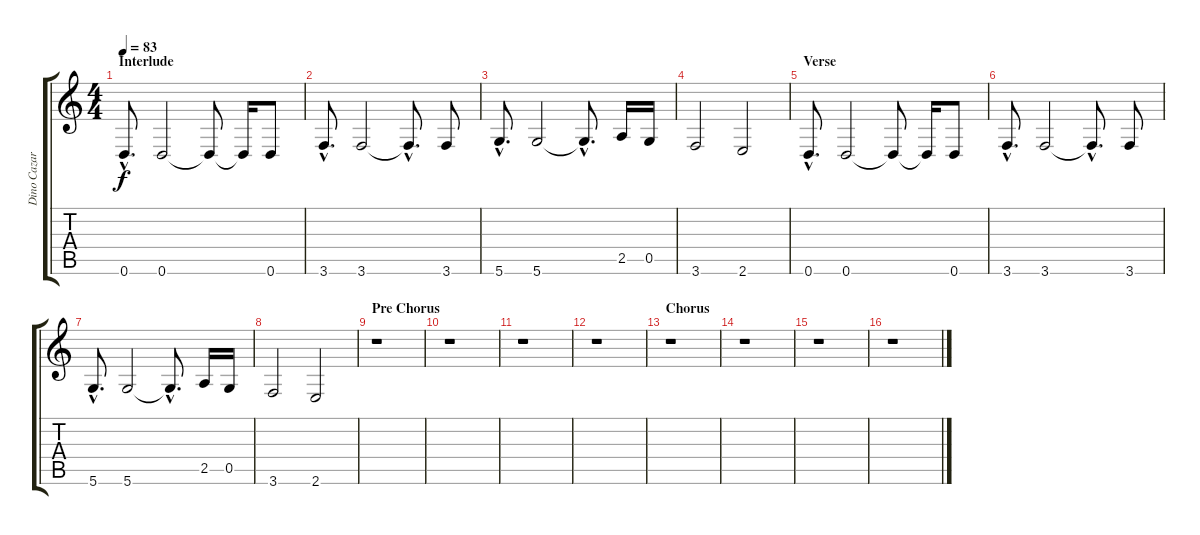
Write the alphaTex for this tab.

\track ("Dino Cazares 1" "Dino Cazar") {instrument acousticguitarsteel}
\staff {score tabs}
\tuning (D4 A3 F3 C3 G2 D2) {hide}
\ts (4 4)
\section ("" "Interlude")
\tempo 83
\clef g2
\ks c
0.6{hac}.8{d dy f} 0.6.2 0.6{t}.8 0.6{t}.16 0.6.8 |
3.6{hac}.8{d} 3.6.2 3.6{hac t}.8{d} 3.6.8 |
5.6{hac}.8{d} 5.6.2 5.6{hac t}.8{d} 2.5.16 0.5.16 |
3.6.2 2.6.2 |
\section ("" "Verse")
0.6{hac}.8{d} 0.6.2 0.6{t}.8 0.6{t}.16 0.6.8 |
3.6{hac}.8{d} 3.6.2 3.6{hac t}.8{d} 3.6.8 |
5.6{hac}.8{d} 5.6.2 5.6{hac t}.8{d} 2.5.16 0.5.16 |
3.6.2 2.6.2 |
\section ("" "Pre Chorus")
r.1 |
r.1 |
r.1 |
r.1 |
\section ("" "Chorus")
r.1 |
r.1 |
r.1 |
r.1
